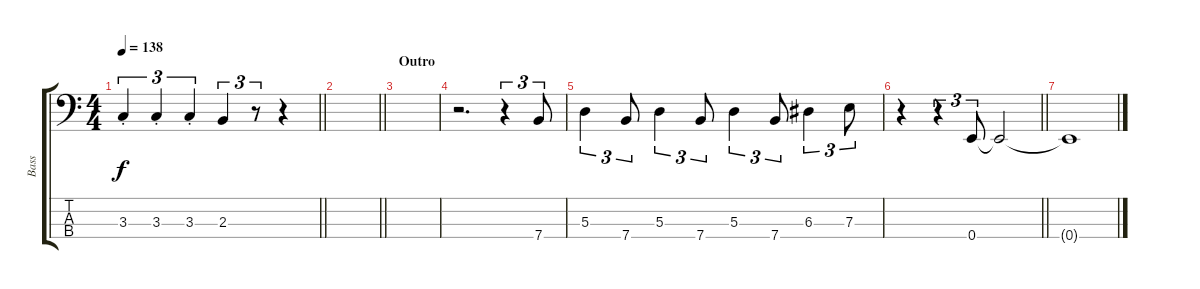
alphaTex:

\track ("Bass" "Bass") {instrument electricbassfinger}
\staff {score tabs}
\tuning (G2 D2 A1 E1) {hide}
\ts (4 4)
\tempo 138
\clef f4
\barLineRight lightlight
\ks c
3.3{st}.4{tu (3 2) dy f} 3.3{st}.4{tu (3 2)} 3.3{st}.4{tu (3 2)} 2.3.4{tu (3 2)} r.8{tu (3 2)} r.4 |
\barLineRight lightlight
|
\section ("" "Outro")
|
r.2{d} r.4{tu (3 2)} 7.4.8{tu (3 2)} |
5.3.4{tu (3 2)} 7.4.8{tu (3 2)} 5.3.4{tu (3 2)} 7.4.8{tu (3 2)} 5.3.4{tu (3 2)} 7.4.8{tu (3 2)} 6.3.4{tu (3 2)} 7.3.8{tu (3 2)} |
\barLineRight lightlight
r.4 r.4{tu (3 2)} 0.4.8{tu (3 2)} 0.4{t}.2 |
0.4{t}.1
